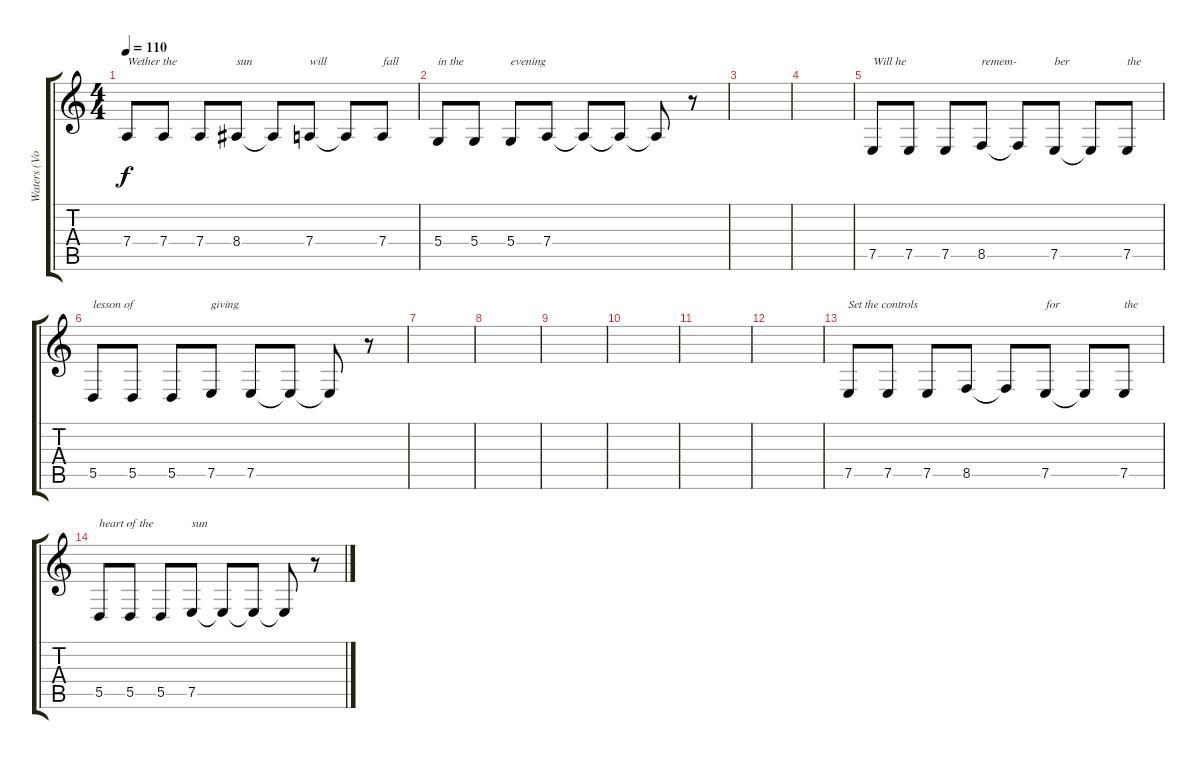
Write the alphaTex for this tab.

\track ("Waters (Vocal)" "Waters (Vo") {instrument oboe}
\staff {score tabs}
\tuning (E4 B3 G3 D3 A2 E2) {hide}
\ts (4 4)
\tempo 110
\clef g2
\ks c
7.4.8{txt "Wether the" dy f} 7.4.8 7.4.8 8.4.8{txt "sun"} 8.4{t}.8 7.4.8{txt "will"} 7.4{t}.8 7.4.8{txt "fall"} |
5.4.8{txt "in the"} 5.4.8 5.4.8{txt "evening"} 7.4.8 7.4{t}.8 7.4{t}.8 7.4{t}.8 r.8 |
|
|
7.5.8{txt "Will he"} 7.5.8 7.5.8 8.5.8{txt "remem-"} 8.5{t}.8 7.5.8{txt "ber"} 7.5{t}.8 7.5.8{txt "the"} |
5.5.8{txt "lesson of"} 5.5.8 5.5.8 7.5.8{txt "giving"} 7.5.8 7.5{t}.8 7.5{t}.8 r.8 |
|
|
|
|
|
|
7.5.8{txt "Set the controls"} 7.5.8 7.5.8 8.5.8 8.5{t}.8 7.5.8{txt "for"} 7.5{t}.8 7.5.8{txt "the "} |
5.5.8{txt "heart of the"} 5.5.8 5.5.8 7.5.8{txt "sun"} 7.5{t}.8 7.5{t}.8 7.5{t}.8 r.8
